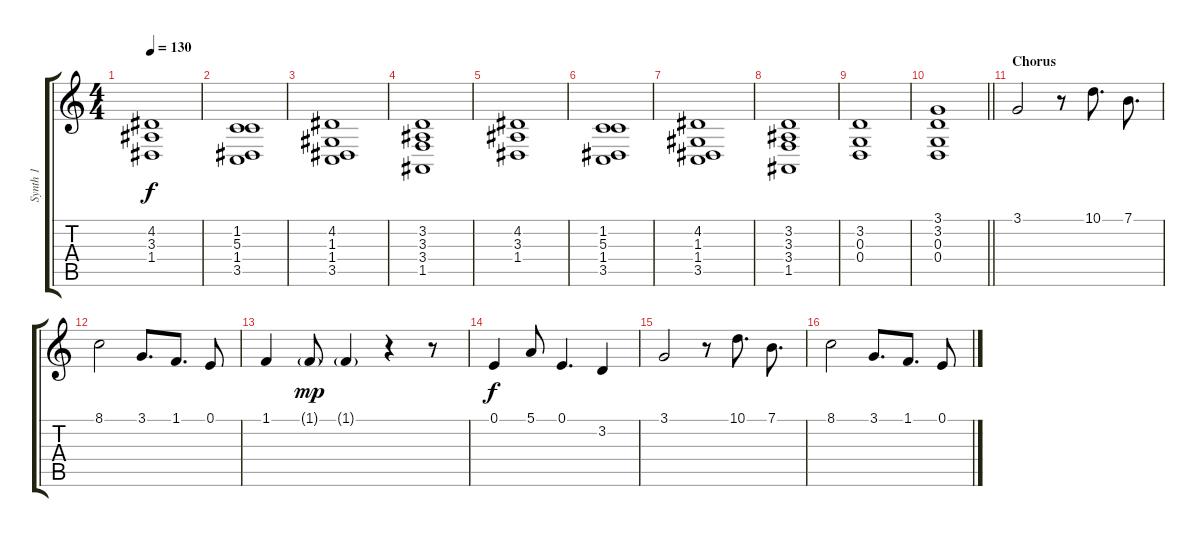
\track ("Synth 1" "Synth 1") {instrument honkytonkpiano}
\staff {score tabs}
\tuning (E4 B3 G3 D3 A2 E2) {hide}
\ts (4 4)
\tempo 130
\clef g2
\ks c
(4.2 3.3 1.4).1{dy f} |
(1.2 5.3 1.4 3.5).1 |
(4.2 1.3 1.4 3.5).1 |
(3.2 3.3 3.4 1.5).1 |
(4.2 3.3 1.4).1 |
(1.2 5.3 1.4 3.5).1 |
(4.2 1.3 1.4 3.5).1 |
(3.2 3.3 3.4 1.5).1 |
(3.2 0.3 0.4).1 |
\barLineRight lightlight
(3.1 3.2 0.3 0.4).1 |
\section ("" "Chorus")
3.1.2{volume 12 instrument honkytonkpiano} r.8{txt ""} 10.1.8{d} 7.1.8{d} |
8.1.2 3.1.8{d} 1.1.8{d} 0.1.8 |
1.1.4 1.1{g}.8{dy mp} 1.1{g}.4 r.4 r.8 |
0.1.4{dy f} 5.1.8 0.1.4{d} 3.2.4 |
3.1.2 r.8{txt ""} 10.1.8{d} 7.1.8{d} |
8.1.2 3.1.8{d} 1.1.8{d} 0.1.8
